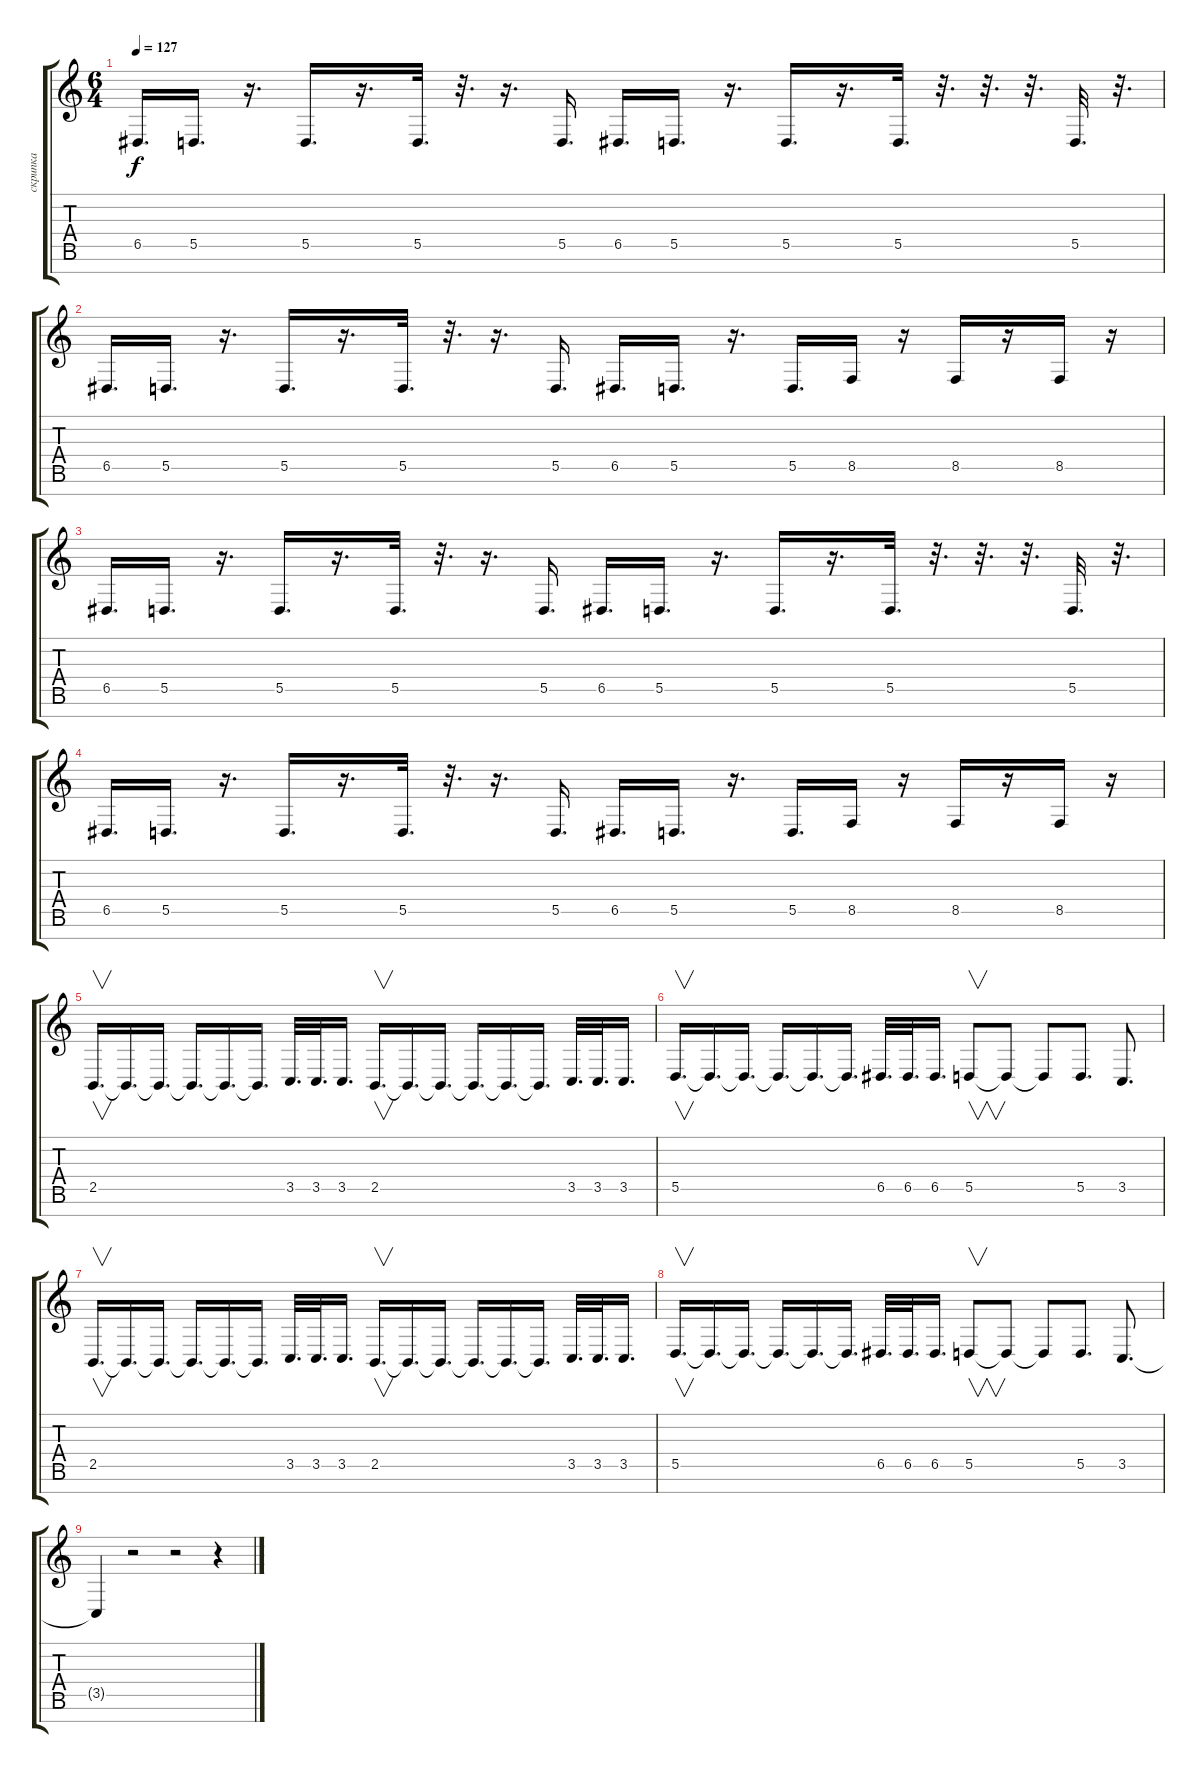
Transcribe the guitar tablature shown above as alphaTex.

\track ("скрипка" "скрипка") {instrument cello}
\staff {score tabs}
\tuning (E4 B3 G3 D3 A2 E2 B1) {hide}
\ts (6 4)
\tempo 127
\clef g2
\ks c
6.5.16{d dy f} 5.5.16{d} r.16{d} 5.5.16{d} r.16{d} 5.5.32{d} r.32{d} r.16{d} 5.5.16{d} 6.5.16{d} 5.5.16{d} r.16{d} 5.5.16{d} r.16{d} 5.5.32{d} r.32{d} r.32{d} r.32{d} 5.5.32{d} r.32{d} |
6.5.16{d} 5.5.16{d} r.16{d} 5.5.16{d} r.16{d} 5.5.32{d} r.32{d} r.16{d} 5.5.16{d} 6.5.16{d} 5.5.16{d} r.16{d} 5.5.16{d} 8.5.16 r.16 8.5.16 r.16 8.5.16 r.16 |
6.5.16{d} 5.5.16{d} r.16{d} 5.5.16{d} r.16{d} 5.5.32{d} r.32{d} r.16{d} 5.5.16{d} 6.5.16{d} 5.5.16{d} r.16{d} 5.5.16{d} r.16{d} 5.5.32{d} r.32{d} r.32{d} r.32{d} 5.5.32{d} r.32{d} |
6.5.16{d} 5.5.16{d} r.16{d} 5.5.16{d} r.16{d} 5.5.32{d} r.32{d} r.16{d} 5.5.16{d} 6.5.16{d} 5.5.16{d} r.16{d} 5.5.16{d} 8.5.16 r.16 8.5.16 r.16 8.5.16 r.16 |
2.5.16{v d} 2.5{t}.16{d} 2.5{t}.16{d} 2.5{t}.16{d} 2.5{t}.16{d} 2.5{t}.16{d} 3.5.32{d} 3.5.32{d} 3.5.16{d} 2.5.16{v d} 2.5{t}.16{d} 2.5{t}.16{d} 2.5{t}.16{d} 2.5{t}.16{d} 2.5{t}.16{d} 3.5.32{d} 3.5.32{d} 3.5.16{d} |
5.5.16{v d} 5.5{t}.16{d} 5.5{t}.16{d} 5.5{t}.16{d} 5.5{t}.16{d} 5.5{t}.16{d} 6.5.32{d} 6.5.32{d} 6.5.16{d} 5.5.8{v} 5.5{t}.8 5.5{t}.8 5.5.8{d} 3.5.8{d} |
2.5.16{v d} 2.5{t}.16{d} 2.5{t}.16{d} 2.5{t}.16{d} 2.5{t}.16{d} 2.5{t}.16{d} 3.5.32{d} 3.5.32{d} 3.5.16{d} 2.5.16{v d} 2.5{t}.16{d} 2.5{t}.16{d} 2.5{t}.16{d} 2.5{t}.16{d} 2.5{t}.16{d} 3.5.32{d} 3.5.32{d} 3.5.16{d} |
5.5.16{v d} 5.5{t}.16{d} 5.5{t}.16{d} 5.5{t}.16{d} 5.5{t}.16{d} 5.5{t}.16{d} 6.5.32{d} 6.5.32{d} 6.5.16{d} 5.5.8{v} 5.5{t}.8 5.5{t}.8 5.5.8{d} 3.5.8{d} |
3.5{t}.4 r.2 r.2 r.4
